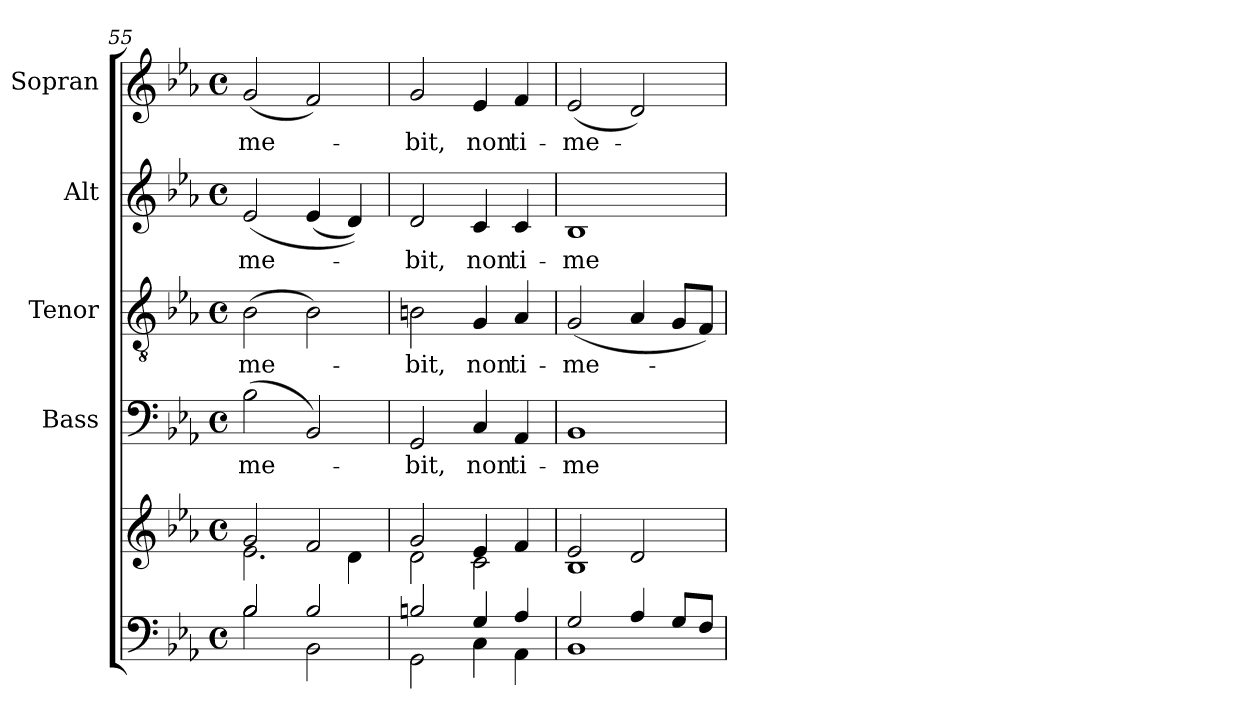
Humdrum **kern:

**kern	**kern	**kern	**text	**kern	**text	**kern	**text	**kern	**text
*part5	*part5	*part4	*part4	*part3	*part3	*part2	*part2	*part1	*part1
*staff6	*staff5	*staff4	*staff4	*staff3	*staff3	*staff2	*staff2	*staff1	*staff1
*	*	*I"Bass	*	*I"Tenor	*	*I"Alt	*	*I"Sopran	*
*	*	*I'B.	*	*I'T.	*	*I'A.	*	*I'S.	*
*clefF4	*clefG2	*clefF4	*	*clefGv2	*	*clefG2	*	*clefG2	*
*k[b-e-a-]	*k[b-e-a-]	*k[b-e-a-]	*	*k[b-e-a-]	*	*k[b-e-a-]	*	*k[b-e-a-]	*
*E-:	*E-:	*E-:	*	*E-:	*	*E-:	*	*E-:	*
*M4/4	*M4/4	*M4/4	*	*M4/4	*	*M4/4	*	*M4/4	*
*met(c)	*met(c)	*met(c)	*	*met(c)	*	*met(c)	*	*met(c)	*
=55	=55	=55	=55	=55	=55	=55	=55	=55	=55
*^	*^	*	*	*	*	*	*	*	*
!	!	!	!	!	!LO:LY:b	!	!LO:LY:b	!	!LO:LY:b	!	!LO:LY:b
2B-/	2B-\	2g/	2.e-\	(>2B-\	-me-	(>2B-\	-me-	(<2e-/	-me-	(<2g/	-me-
2B-/	2BB-\	2f/	.	2BB-/)	.	2B-\)	.	(<4e-/	.	2f/)	.
.	.	.	4d\	.	.	.	.	4d/))	.	.	.
=56	=56	=56	=56	=56	=56	=56	=56	=56	=56	=56	=56
!	!	!	!	!	!LO:LY:b	!	!LO:LY:b	!	!LO:LY:b	!	!LO:LY:b
2Bn/	2GG\	2g/	2d\	2GG/	-bit,	2Bn\	-bit,	2d/	-bit,	2g/	-bit,
!	!	!	!	!	!LO:LY:b	!	!LO:LY:b	!	!LO:LY:b	!	!LO:LY:b
4G/	4C\	4e-/	2c\	4C/	non	4G/	non	4c/	non	4e-/	non
!	!	!	!	!	!LO:LY:b	!	!LO:LY:b	!	!LO:LY:b	!	!LO:LY:b
4A-/	4AA-\	4f/	.	4AA-/	ti-	4A-/	ti-	4c/	ti-	4f/	ti-
=57	=57	=57	=57	=57	=57	=57	=57	=57	=57	=57	=57
!	!	!	!	!	!LO:LY:b	!	!LO:LY:b	!	!LO:LY:b	!	!LO:LY:b
2G/	1BB-	2e-/	1B-	1BB-	-me-	(<2G/	-me-	1B-	-me-	(<2e-/	-me-
4A-/	.	2d/	.	.	.	4A-/	.	.	.	2d/)	.
8G/L	.	.	.	.	.	8G/L	.	.	.	.	.
8F/J	.	.	.	.	.	8F/J)	.	.	.	.	.
*v	*v	*	*	*	*	*	*	*	*	*	*
*	*v	*v	*	*	*	*	*	*	*	*
=	=	=	=	=	=	=	=	=	=
*-	*-	*-	*-	*-	*-	*-	*-	*-	*-
